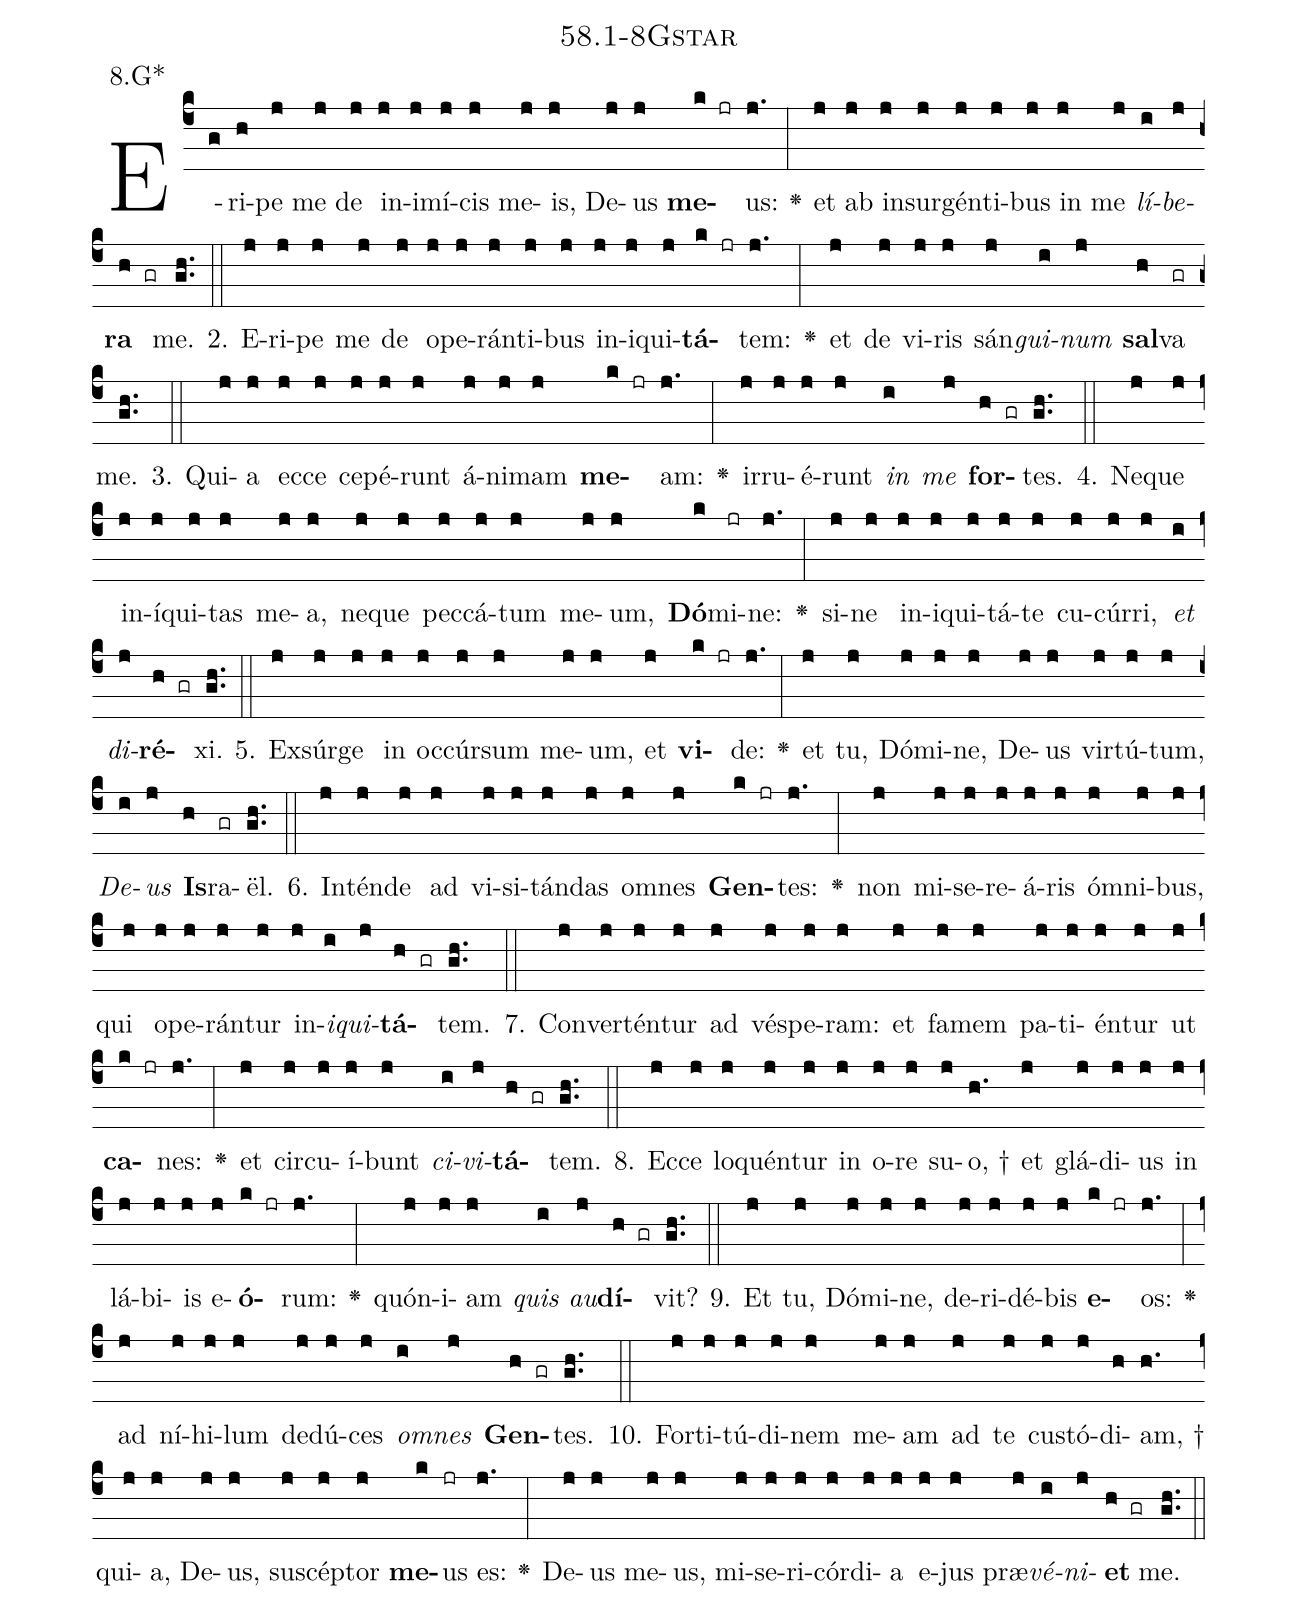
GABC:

name: 58.1-8Gstar;
annotation: 8.G*;
%%
(c4)E(g)ri(h)pe(j) me(j) de(j) in(j)i(j)mí(j)cis(j) me(j)is,(j) De(j)us(j) <b>me</b>(k jr)us:(j.) <v>\greheightstar</v>(:) et(j) ab(j) in(j)sur(j)gén(j)ti(j)bus(j) in(j) me(j) <i>lí</i>(i)<i>be</i>(j)<b>ra</b>(h gr) me.(gh..) (::)
2. E(j)ri(j)pe(j) me(j) de(j) o(j)pe(j)rán(j)ti(j)bus(j) in(j)i(j)qui(j)<b>tá</b>(k jr)tem:(j.) <v>\greheightstar</v>(:) et(j) de(j) vi(j)ris(j) sán(j)<i>gui</i>(i)<i>num</i>(j) <b>sal</b>(h)va(gr) me.(gh..) (::)
3. Qui(j)a(j) ec(j)ce(j) ce(j)pé(j)runt(j) á(j)ni(j)mam(j) <b>me</b>(k jr)am:(j.) <v>\greheightstar</v>(:) ir(j)ru(j)é(j)runt(j) <i>in</i>(i) <i>me</i>(j) <b>for</b>(h gr)tes.(gh..) (::)
4. Ne(j)que(j) in(j)í(j)qui(j)tas(j) me(j)a,(j) ne(j)que(j) pec(j)cá(j)tum(j) me(j)um,(j) <b>Dó</b>(k)mi(jr)ne:(j.) <v>\greheightstar</v>(:) si(j)ne(j) in(j)i(j)qui(j)tá(j)te(j) cu(j)cúr(j)ri,(j) <i>et</i>(i) <i>di</i>(j)<b>ré</b>(h gr)xi.(gh..) (::)
5. Ex(j)súr(j)ge(j) in(j) oc(j)cúr(j)sum(j) me(j)um,(j) et(j) <b>vi</b>(k jr)de:(j.) <v>\greheightstar</v>(:) et(j) tu,(j) Dó(j)mi(j)ne,(j) De(j)us(j) vir(j)tú(j)tum,(j) <i>De</i>(i)<i>us</i>(j) <b>Is</b>(h)ra(gr)ël.(gh..) (::)
6. In(j)tén(j)de(j) ad(j) vi(j)si(j)tán(j)das(j) om(j)nes(j) <b>Gen</b>(k jr)tes:(j.) <v>\greheightstar</v>(:) non(j) mi(j)se(j)re(j)á(j)ris(j) óm(j)ni(j)bus,(j) qui(j) o(j)pe(j)rán(j)tur(j) in(j)<i>i</i>(i)<i>qui</i>(j)<b>tá</b>(h gr)tem.(gh..) (::)
7. Con(j)ver(j)tén(j)tur(j) ad(j) vés(j)pe(j)ram:(j) et(j) fa(j)mem(j) pa(j)ti(j)én(j)tur(j) ut(j) <b>ca</b>(k jr)nes:(j.) <v>\greheightstar</v>(:) et(j) cir(j)cu(j)í(j)bunt(j) <i>ci</i>(i)<i>vi</i>(j)<b>tá</b>(h gr)tem.(gh..) (::)
8. Ec(j)ce(j) lo(j)quén(j)tur(j) in(j) o(j)re(j) su(j)o, †(h.) et(j) glá(j)di(j)us(j) in(j) lá(j)bi(j)is(j) e(j)<b>ó</b>(k jr)rum:(j.) <v>\greheightstar</v>(:) quón(j)i(j)am(j) <i>quis</i>(i) <i>au</i>(j)<b>dí</b>(h gr)vit?(gh..) (::)
9. Et(j) tu,(j) Dó(j)mi(j)ne,(j) de(j)ri(j)dé(j)bis(j) <b>e</b>(k jr)os:(j.) <v>\greheightstar</v>(:) ad(j) ní(j)hi(j)lum(j) de(j)dú(j)ces(j) <i>om</i>(i)<i>nes</i>(j) <b>Gen</b>(h gr)tes.(gh..) (::)
10. For(j)ti(j)tú(j)di(j)nem(j) me(j)am(j) ad(j) te(j) cus(j)tó(j)di(h)am, †(h.) qui(j)a,(j) De(j)us,(j) su(j)scép(j)tor(j) <b>me</b>(k)us(jr) es:(j.) <v>\greheightstar</v>(:) De(j)us(j) me(j)us,(j) mi(j)se(j)ri(j)cór(j)di(j)a(j) e(j)jus(j) præ(j)<i>vé</i>(i)<i>ni</i>(j)<b>et</b>(h gr) me.(gh..) (::)
